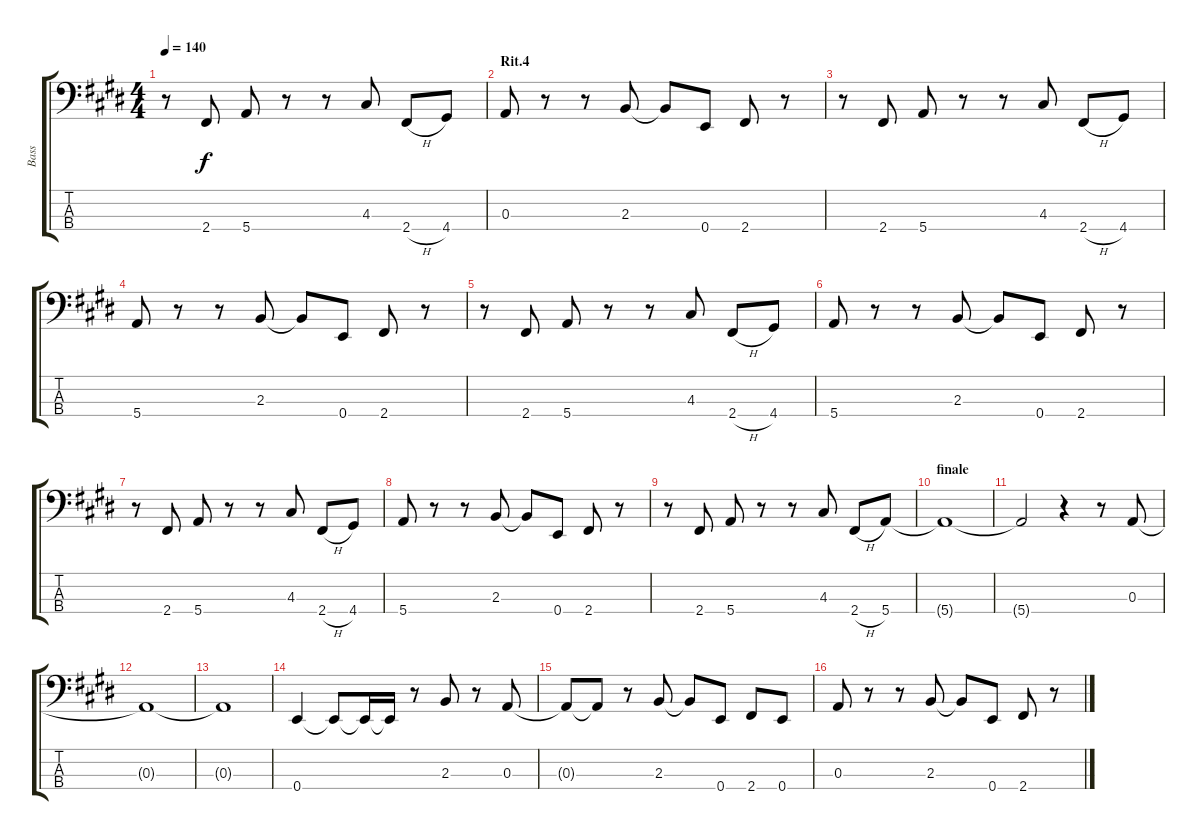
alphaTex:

\track ("Bass" "Bass") {instrument electricbassfinger}
\staff {score tabs}
\tuning (G2 D2 A1 E1) {hide}
\ts (4 4)
\tempo 140
\clef f4
\ks c#minor
r.8{dy f} 2.4.8 5.4.8 r.8 r.8 4.3.8 2.4{h}.8 4.4.8 |
\section ("" "Rit.4")
0.3.8 r.8 r.8 2.3.8 2.3{t}.8 0.4.8 2.4.8 r.8 |
r.8 2.4.8 5.4.8 r.8 r.8 4.3.8 2.4{h}.8 4.4.8 |
5.4.8 r.8 r.8 2.3.8 2.3{t}.8 0.4.8 2.4.8 r.8 |
r.8 2.4.8 5.4.8 r.8 r.8 4.3.8 2.4{h}.8 4.4.8 |
5.4.8 r.8 r.8 2.3.8 2.3{t}.8 0.4.8 2.4.8 r.8 |
r.8 2.4.8 5.4.8 r.8 r.8 4.3.8 2.4{h}.8 4.4.8 |
5.4.8 r.8 r.8 2.3.8 2.3{t}.8 0.4.8 2.4.8 r.8 |
r.8 2.4.8 5.4.8 r.8 r.8 4.3.8 2.4{h}.8 5.4.8 |
\section ("" "finale")
5.4{t}.1 |
5.4{t}.2 r.4 r.8 0.3.8 |
0.3{t}.1 |
0.3{t}.1 |
0.4.4 0.4{t}.8 0.4{t}.16 0.4{t}.16 r.8 2.3.8 r.8 0.3.8 |
0.3{t}.8 0.3{t}.8 r.8 2.3.8 2.3{t}.8 0.4.8 2.4.8 0.4.8 |
0.3.8 r.8 r.8 2.3.8 2.3{t}.8 0.4.8 2.4.8 r.8
